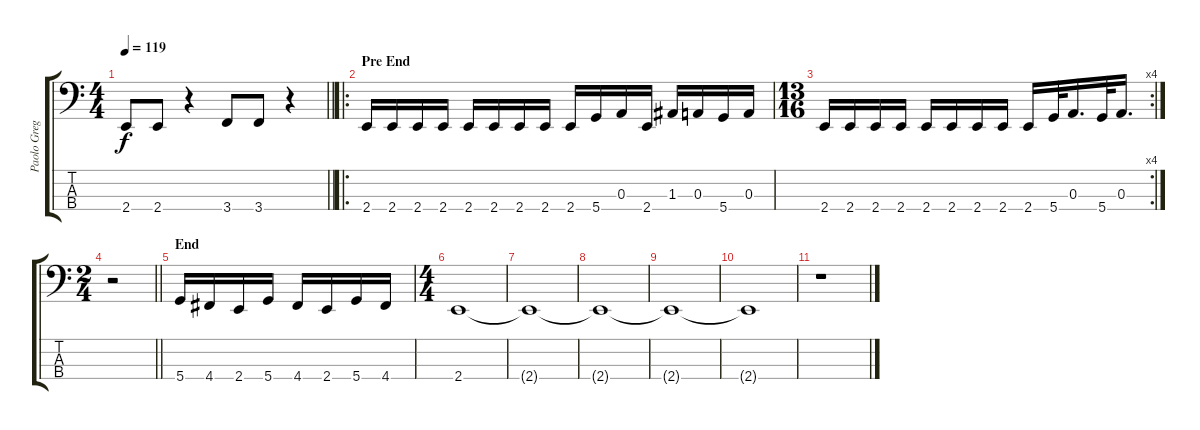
\track ("Paolo Gregoletto (Bass Guitar)" "Paolo Greg") {instrument electricbassfinger}
\staff {score tabs}
\tuning (G2 D2 A1 D1) {hide}
\ts (4 4)
\tempo 119
\clef f4
\barLineRight lightlight
\ks c
2.4.8{dy f} 2.4.8 r.4 3.4.8 3.4.8 r.4 |
\ro
\section ("" "Pre End")
2.4.16 2.4.16 2.4.16 2.4.16 2.4.16 2.4.16 2.4.16 2.4.16 2.4.16 5.4.16 0.3.16 2.4.16 1.3.16 0.3.16 5.4.16 0.3.16 |
\rc 4
\ts (13 16)
2.4.16 2.4.16 2.4.16 2.4.16 2.4.16 2.4.16 2.4.16 2.4.16 2.4.16 5.4.32 0.3.16{d} 5.4.32 0.3.16{d} |
\ts (2 4)
\barLineRight lightlight
r.2 |
\section ("" "End")
5.4.16 4.4.16 2.4.16 5.4.16 4.4.16 2.4.16 5.4.16 4.4.16 |
\ts (4 4)
2.4.1 |
2.4{t}.1 |
2.4{t}.1 |
2.4{t}.1 |
2.4{t}.1 |
r.1
